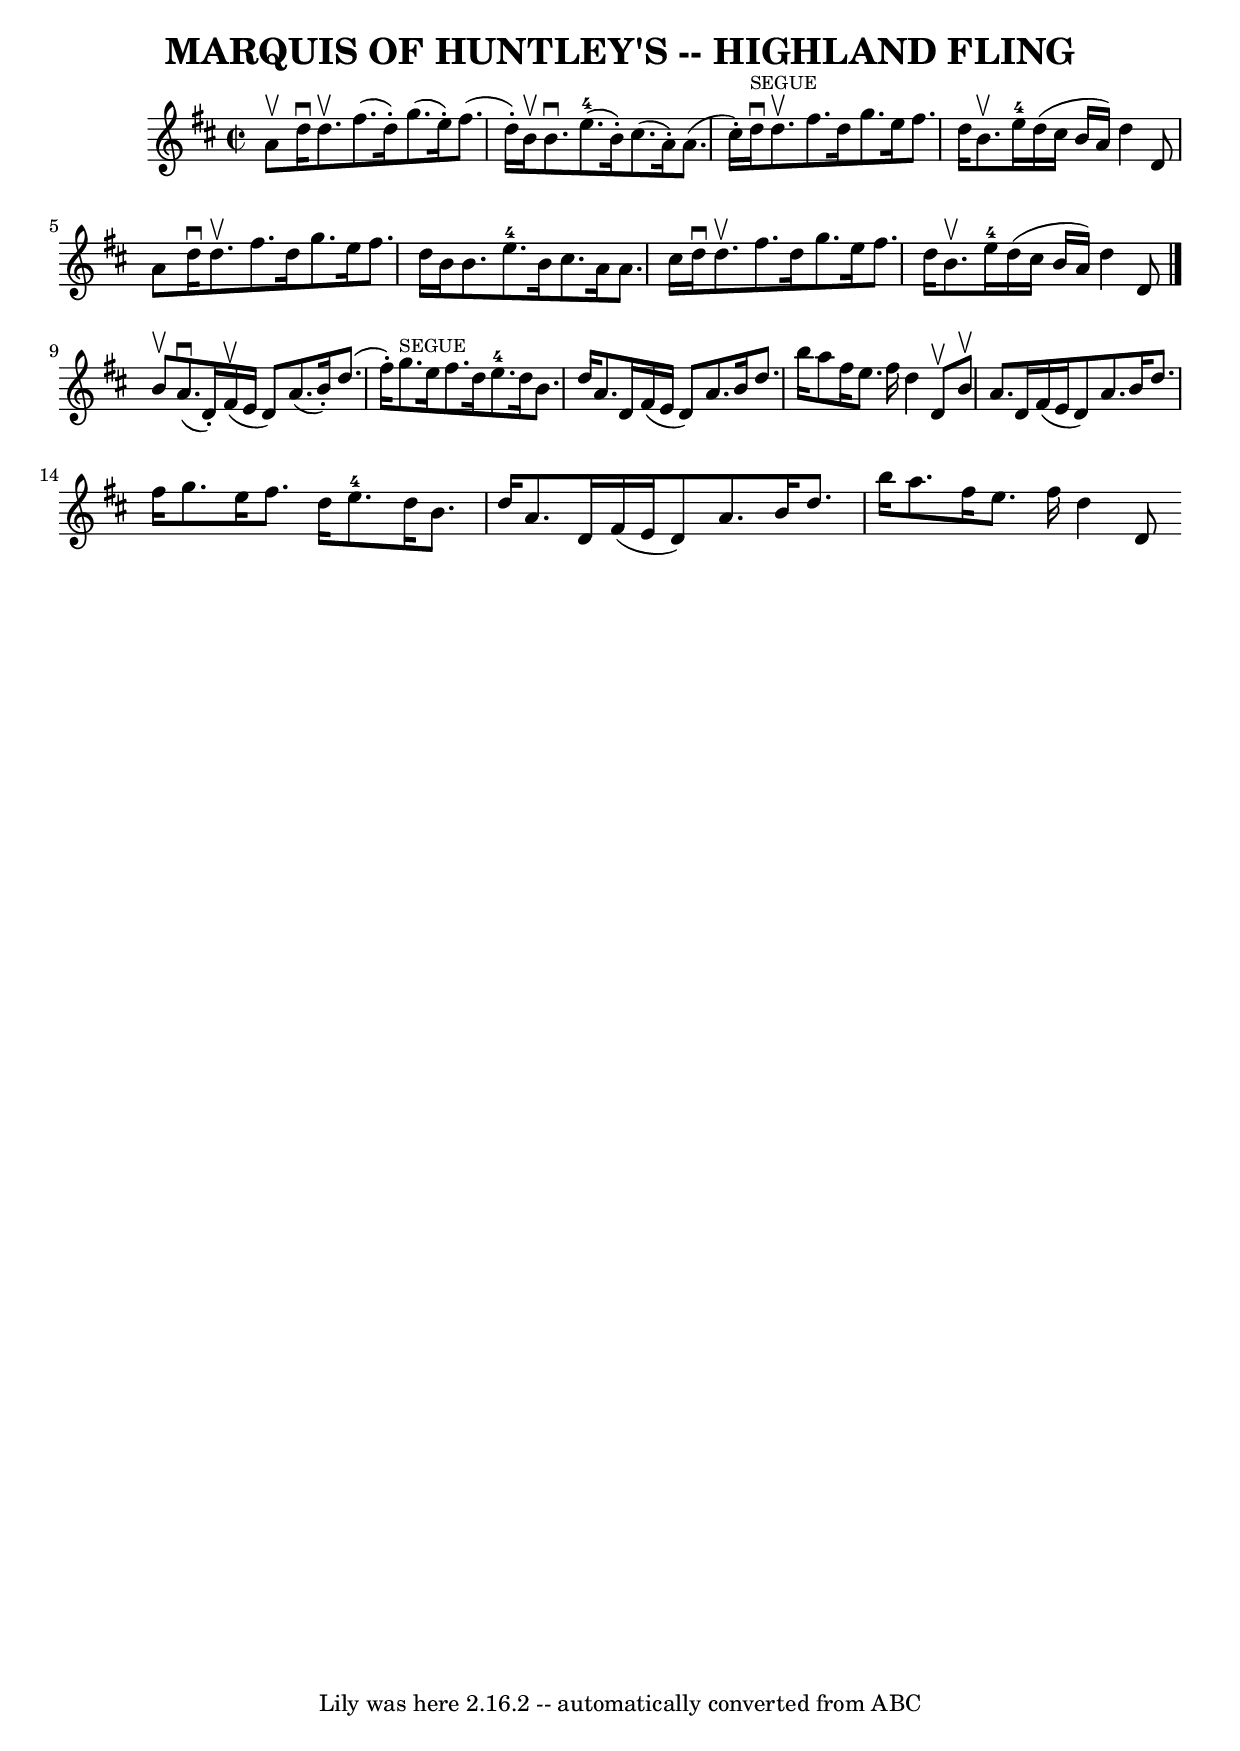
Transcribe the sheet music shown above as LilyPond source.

\version "2.16.2"
\include "Mammoth.ily"
\header {
  %% book = "Ryan's Mammoth Collection of Fiddle Tunes"
  crossRefNumber = "1"
  footnotes = "\\\\Can be used as a Strathspey"
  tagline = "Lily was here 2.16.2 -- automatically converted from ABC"
  title = "MARQUIS OF HUNTLEY'S -- HIGHLAND FLING"

}
voicedefault =  {


  \override Staff.TimeSignature #'style = #'C
  \time 2/2 
  \key d \major   a'8^\upbow        |
  d''16^\downbow d''8.^\upbow fis''8. (d''16-.) g''8. (e''16-.) fis''8. (d''16-.)   |
  b'16^\upbow b'8.^\downbow e''8.-4(b'16-.)      cis''8. (a'16-.) a'8. (cis''16-.)        |
  d''16^\segue^\downbow d''8.^\upbow fis''8. d''16 g''8. e''16       fis''8. d''16     |
  b'8.^\upbow e''16-4 d''16 (cis''16       b'16 a'16) d''4 d'8 a'8    |  |
  d''16^\downbow d''8.^\upbow fis''8. d''16 g''8. e''16 fis''8.       d''16     |
  b'16 b'8. e''8.-4 b'16 cis''8. a'16       a'8. cis''16     |
  d''16^\downbow d''8.^\upbow fis''8.       d''16 g''8. e''16 fis''8. d''16     |
  b'8.^\upbow e''16-4 d''16 (cis''16 b'16 a'16) d''4 d'8    \bar "|." b'8^\upbow       |
  a'8. (^\downbow d'16-.) fis'16 (^\upbow      e'16 d'8) a'8. (b'16-.) d''8. (fis''16-.)    |
  
  g''8.^\segue e''16 fis''8. d''16 e''8.-4 d''16 b'8.       d''16         |
  a'8. d'16 fis'16 (e'16 d'8) a'8.       b'16 d''8. b''16     |
  a''8 fis''16 e''8. fis''16       d''4 d'8^\upbow b'8^\upbow   |  |
  a'8. d'16       fis'16 (e'16 d'8) a'8. b'16 d''8. fis''16     |
     g''8. e''16 fis''8. d''16 e''8.-4 d''16 b'8. d''16       |
  a'8. d'16 fis'16 (e'16 d'8) a'8. b'16       d''8. b''16     |
  a''8. fis''16 e''8. fis''16 d''4       d'8    \bar " |."   

}

\score{
  <<

    \context Staff="default"
    {
      \voicedefault 
      
    }

  >>
  \layout {
    
  }
  \midi {
  }

}
